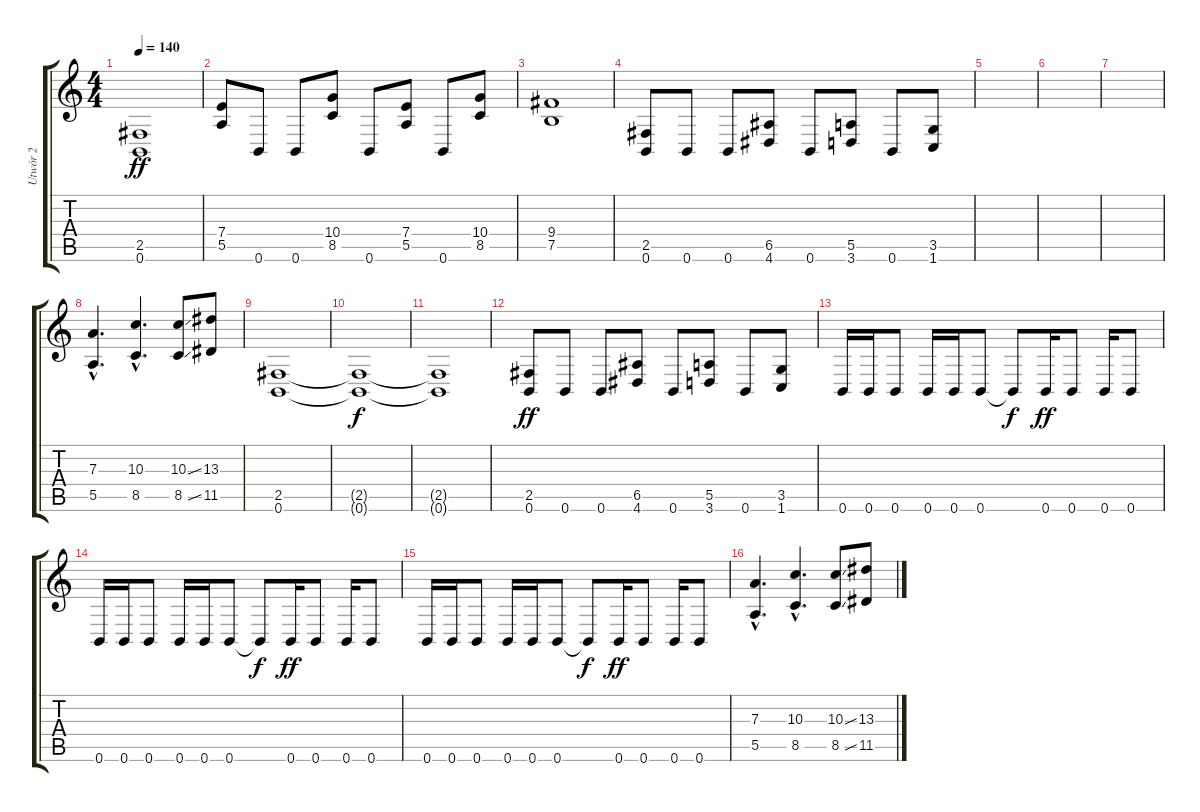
\track ("Utwór 2" "Utwór 2") {instrument overdrivenguitar}
\staff {score tabs}
\tuning (B3 Gb3 D3 A2 E2 B1) {hide}
\ts (4 4)
\tempo 140
\clef g2
\ks c
(2.5 0.6).1{dy ff} |
(7.4 5.5).8 0.6.8 0.6.8 (10.4 8.5).8 0.6.8 (7.4 5.5).8 0.6.8 (10.4 8.5).8 |
(9.4 7.5).1 |
(2.5 0.6).8 0.6.8 0.6.8 (6.5 4.6).8 0.6.8 (5.5 3.6).8 0.6.8 (3.5 1.6).8 |
|
|
|
(7.3{hac} 5.5{hac}).4{d} (10.3{hac} 8.5{hac}).4{d} (10.3{ss} 8.5{ss}).8 (13.3 11.5).8 |
(2.5 0.6).1 |
(2.5{t} 0.6{t}).1{dy f} |
(2.5{t} 0.6{t}).1 |
(2.5 0.6).8{dy ff} 0.6.8 0.6.8 (6.5 4.6).8 0.6.8 (5.5 3.6).8 0.6.8 (3.5 1.6).8 |
0.6.16 0.6.16 0.6.8 0.6.16 0.6.16 0.6.8 0.6{t}.8{dy f} 0.6.16{dy ff} 0.6.8 0.6.16 0.6.8 |
0.6.16 0.6.16 0.6.8 0.6.16 0.6.16 0.6.8 0.6{t}.8{dy f} 0.6.16{dy ff} 0.6.8 0.6.16 0.6.8 |
0.6.16 0.6.16 0.6.8 0.6.16 0.6.16 0.6.8 0.6{t}.8{dy f} 0.6.16{dy ff} 0.6.8 0.6.16 0.6.8 |
(7.3{hac} 5.5{hac}).4{d} (10.3{hac} 8.5{hac}).4{d} (10.3{ss} 8.5{ss}).8 (13.3 11.5).8
